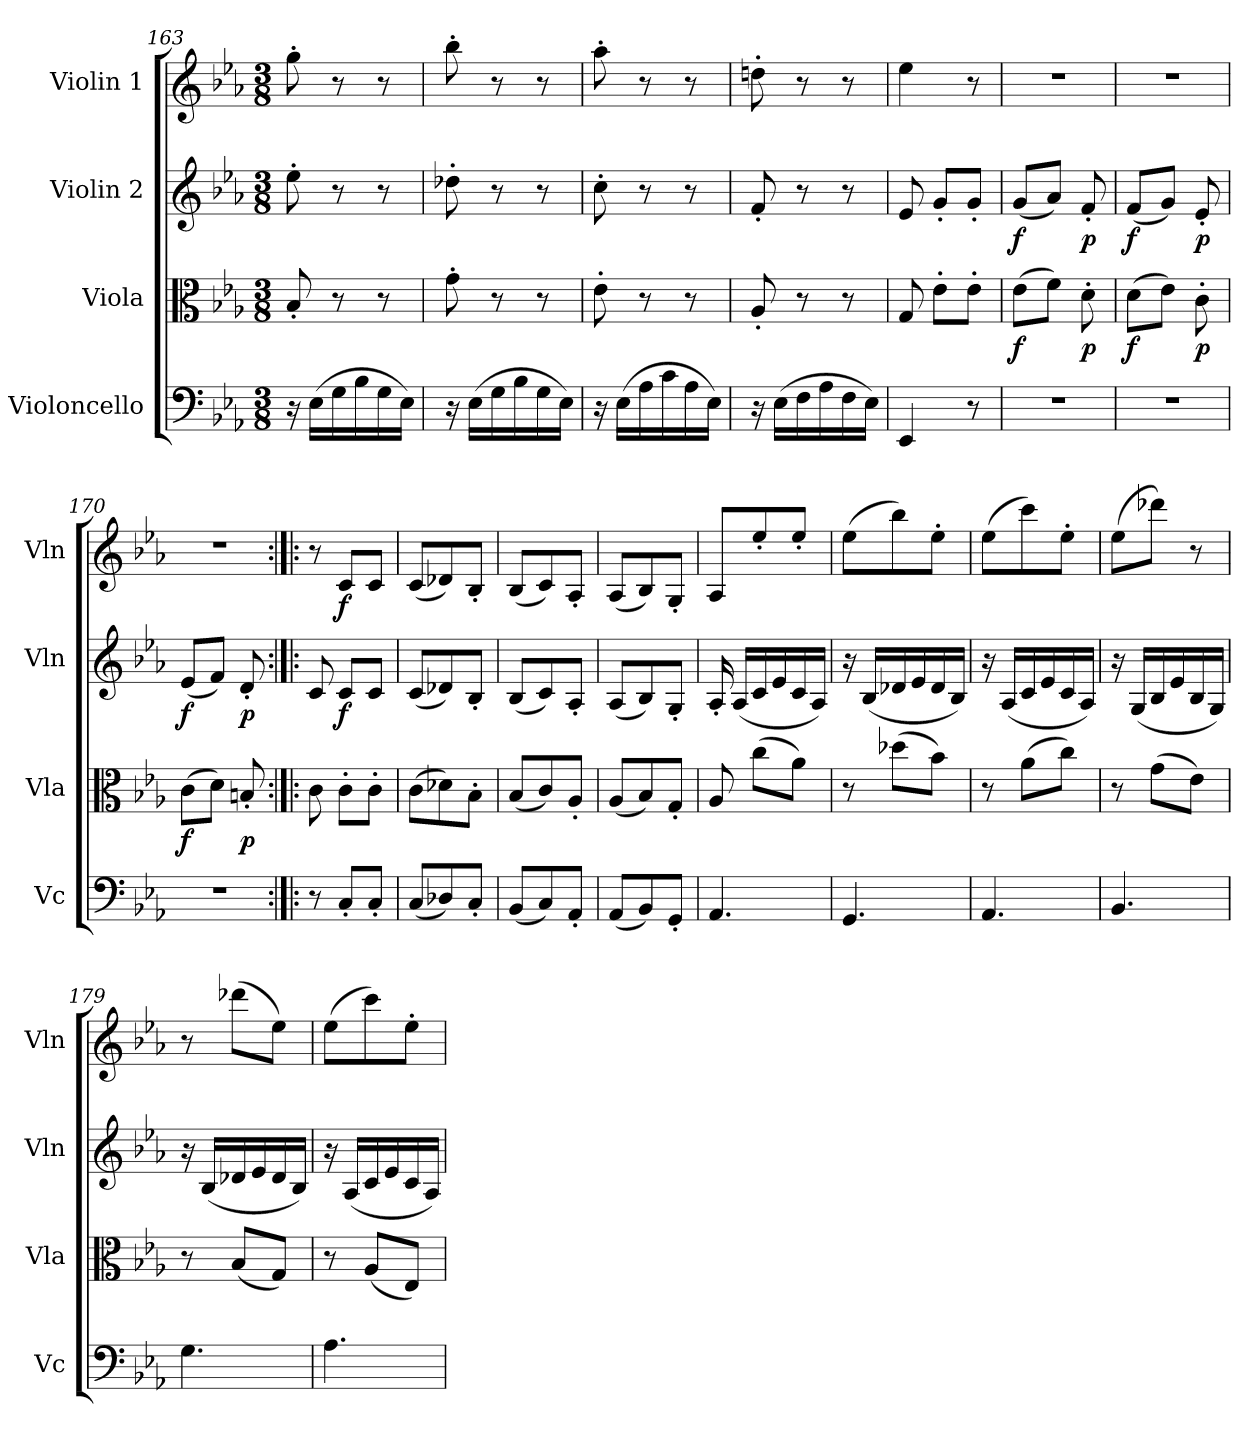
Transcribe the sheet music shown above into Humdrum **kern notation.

**kern	**dynam	**kern	**dynam	**kern	**dynam	**kern	**dynam
*part4	*part4	*part3	*part3	*part2	*part2	*part1	*part1
*staff4	*staff4	*staff3	*staff3	*staff2	*staff2	*staff1	*staff1
*I"Violoncello	*	*I"Viola	*	*I"Violin 2	*	*I"Violin 1	*
*I'Vc	*	*I'Vla	*	*I'Vln	*	*I'Vln	*
*clefF4	*	*clefC3	*	*clefG2	*	*clefG2	*
*k[b-e-a-]	*	*k[b-e-a-]	*	*k[b-e-a-]	*	*k[b-e-a-]	*
*M3/8	*	*M3/8	*	*M3/8	*	*M3/8	*
=163	=163	=163	=163	=163	=163	=163	=163
16r	.	8B-'/	.	8ee-'\	.	8gg'\	.
(>16E-\LL	.	.	.	.	.	.	.
16G\	.	8r	.	8r	.	8r	.
16B-\	.	.	.	.	.	.	.
16G\	.	8r	.	8r	.	8r	.
16E-\JJ)	.	.	.	.	.	.	.
=164	=164	=164	=164	=164	=164	=164	=164
16r	.	8g'\	.	8dd-X'\	.	8bb-'\	.
(>16E-\LL	.	.	.	.	.	.	.
16G\	.	8r	.	8r	.	8r	.
16B-\	.	.	.	.	.	.	.
16G\	.	8r	.	8r	.	8r	.
16E-\JJ)	.	.	.	.	.	.	.
=165	=165	=165	=165	=165	=165	=165	=165
16r	.	8e-'\	.	8cc'\	.	8aa-'\	.
(>16E-\LL	.	.	.	.	.	.	.
16A-\	.	8r	.	8r	.	8r	.
16c\	.	.	.	.	.	.	.
16A-\	.	8r	.	8r	.	8r	.
16E-\JJ)	.	.	.	.	.	.	.
!!LO:PB:g=z
=166	=166	=166	=166	=166	=166	=166	=166
16r	.	8A-'/	.	8f'/	.	8ddn'\	.
(>16E-\LL	.	.	.	.	.	.	.
16F\	.	8r	.	8r	.	8r	.
16A-\	.	.	.	.	.	.	.
16F\	.	8r	.	8r	.	8r	.
16E-\JJ)	.	.	.	.	.	.	.
=167	=167	=167	=167	=167	=167	=167	=167
4EE-/	.	8G/	.	8e-/	.	4ee-\	.
.	.	8e-'\L	.	8g'/L	.	.	.
8r	.	8e-'\J	.	8g'/J	.	8r	.
=168	=168	=168	=168	=168	=168	=168	=168
!	!	!	!LO:DY:b	!	!LO:DY:b	!	!
4.r	.	(>8e-\L	f	(<8g/L	f	4.r	.
.	.	8f\J)	.	8a-/J)	.	.	.
!	!	!	!LO:DY:b	!	!LO:DY:b	!	!
.	.	8d'\	p	8f'/	p	.	.
=169	=169	=169	=169	=169	=169	=169	=169
!	!	!	!LO:DY:b	!	!LO:DY:b	!	!
4.r	.	(>8d\L	f	(<8f/L	f	4.r	.
.	.	8e-\J)	.	8g/J)	.	.	.
!	!	!	!LO:DY:b	!	!LO:DY:b	!	!
.	.	8c'\	p	8e-'/	p	.	.
=170	=170	=170	=170	=170	=170	=170	=170
!	!	!	!LO:DY:b	!	!LO:DY:b	!	!
4.r	.	(>8c\L	f	(<8e-/L	f	4.r	.
.	.	8d\J)	.	8f/J)	.	.	.
!	!	!	!LO:DY:b	!	!LO:DY:b	!	!
.	.	8Bn'/	p	8d'/	p	.	.
=171:|!|:	=171:|!|:	=171:|!|:	=171:|!|:	=171:|!|:	=171:|!|:	=171:|!|:	=171:|!|:
8r	.	8c\	.	8c/	.	8r	.
!	!LO:DY:b	!	!LO:DY:b	!	!LO:DY:b	!	!LO:DY:b
8C'/L	other-dynamics	8c'\L	other-dynamics	8c/L	f	8c/L	f
8C'/J	.	8c'\J	.	8c/J	.	8c/J	.
=172	=172	=172	=172	=172	=172	=172	=172
(<8C/L	.	(>8c\L	.	(<8c/L	.	(<8c/L	.
8D-X/)	.	8d-X\)	.	8d-X/)	.	8d-X/)	.
8C'/J	.	8B-'\J	.	8B-'/J	.	8B-'/J	.
=173	=173	=173	=173	=173	=173	=173	=173
(<8BB-/L	.	(<8B-/L	.	(<8B-/L	.	(<8B-/L	.
8C/)	.	8c/)	.	8c/)	.	8c/)	.
8AA-'/J	.	8A-'/J	.	8A-'/J	.	8A-'/J	.
=174	=174	=174	=174	=174	=174	=174	=174
(<8AA-/L	.	(<8A-/L	.	(<8A-/L	.	(<8A-/L	.
8BB-/)	.	8B-/)	.	8B-/)	.	8B-/)	.
8GG'/J	.	8G'/J	.	8G'/J	.	8G'/J	.
=175	=175	=175	=175	=175	=175	=175	=175
4.AA-/	.	8A-/	.	16A-'/	.	8A-/L	.
.	.	.	.	(<16A-/LL	.	.	.
.	.	(>8cc\L	.	16c/	.	8ee-'/	.
.	.	.	.	16e-/	.	.	.
.	.	8a-\J)	.	16c/	.	8ee-'/J	.
.	.	.	.	16A-/JJ)	.	.	.
=176	=176	=176	=176	=176	=176	=176	=176
4.GG/	.	8r	.	16r	.	(>8ee-\L	.
.	.	.	.	(<16B-/LL	.	.	.
.	.	(>8dd-X\L	.	16d-X/	.	8bb-\)	.
.	.	.	.	16e-/	.	.	.
.	.	8b-\J)	.	16d-/	.	8ee-'\J	.
.	.	.	.	16B-/JJ)	.	.	.
=177	=177	=177	=177	=177	=177	=177	=177
4.AA-/	.	8r	.	16r	.	(>8ee-\L	.
.	.	.	.	(<16A-/LL	.	.	.
.	.	(>8a-\L	.	16c/	.	8ccc\)	.
.	.	.	.	16e-/	.	.	.
.	.	8cc\J)	.	16c/	.	8ee-'\J	.
.	.	.	.	16A-/JJ)	.	.	.
=178	=178	=178	=178	=178	=178	=178	=178
4.BB-/	.	8r	.	16r	.	(>8ee-\L	.
.	.	.	.	(<16G/LL	.	.	.
.	.	(>8g\L	.	16B-/	.	8ddd-X\J)	.
.	.	.	.	16e-/	.	.	.
.	.	8e-\J)	.	16B-/	.	8r	.
.	.	.	.	16G/JJ)	.	.	.
!!LO:LB:g=z
=179	=179	=179	=179	=179	=179	=179	=179
4.G\	.	8r	.	16r	.	8r	.
.	.	.	.	(<16B-/LL	.	.	.
.	.	(<8B-/L	.	16d-X/	.	(>8ddd-X\L	.
.	.	.	.	16e-/	.	.	.
.	.	8G/J)	.	16d-/	.	8ee-\J)	.
.	.	.	.	16B-/JJ)	.	.	.
=180	=180	=180	=180	=180	=180	=180	=180
4.A-\	.	8r	.	16r	.	(>8ee-\L	.
.	.	.	.	(<16A-/LL	.	.	.
.	.	(<8A-/L	.	16c/	.	8ccc\)	.
.	.	.	.	16e-/	.	.	.
.	.	8E-/J)	.	16c/	.	8ee-'\J	.
.	.	.	.	16A-/JJ)	.	.	.
=	=	=	=	=	=	=	=
*-	*-	*-	*-	*-	*-	*-	*-
